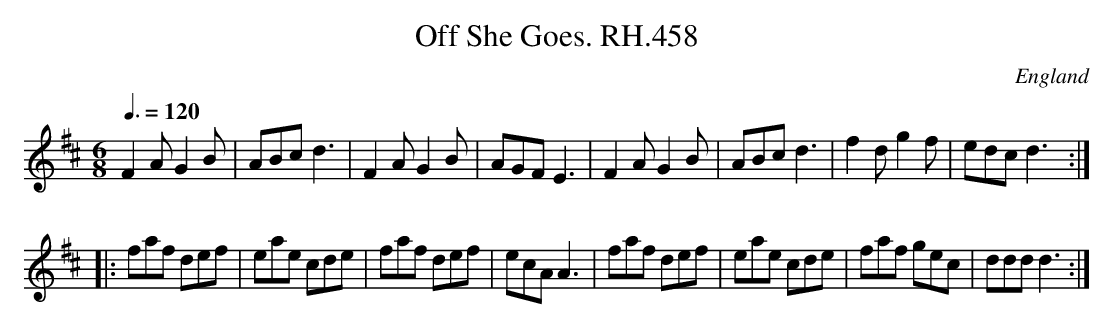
X:1
T:Off She Goes. RH.458
O:England
M:6/8
L:1/8
Q:3/8=120
K:D
F2A G2B|ABc d3|F2A G2B|AGF E3|\
F2A G2B|ABc d3|f2d g2f|edc d3:|
|:faf def|eae cde|faf def|ecA A3|\
faf def|eae cde|faf gec|ddd d3:|
